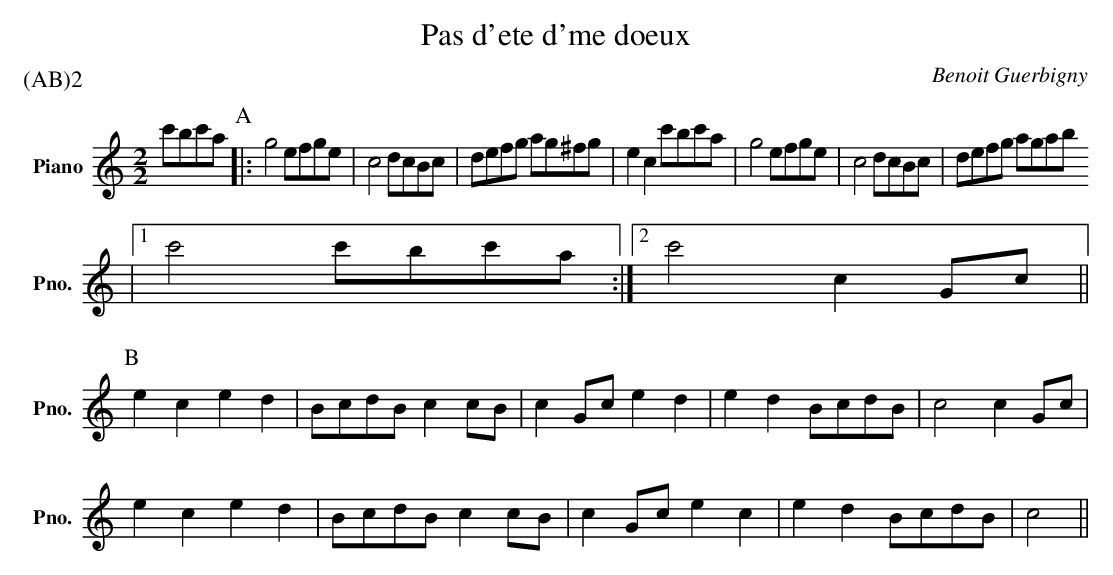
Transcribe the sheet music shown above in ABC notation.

X:1
T:Pas d'ete d'me doeux
C:Benoit Guerbigny
P:(AB)2
L:1/8
M:2/2
K:C
V:1 treble nm="Piano" snm="Pno."
V:1
 c'bc'a  \
P:A
 |: g4 efge | c4 dcBc | defg ag^fg | e2 c2 c'bc'a | g4 efge | c4 dcBc | defg agab
 |1   c'4 c'bc'a :|2 c'4 c2 Gc ||
P:B
 e2 c2 e2 d2 | BcdB c2 cB | c2 Gc e2 d2 | e2 d2 BcdB | c4 c2 Gc |
 e2 c2 e2 d2 | BcdB c2 cB | c2 Gc e2 c2 | e2 d2 BcdB | c4 ||
